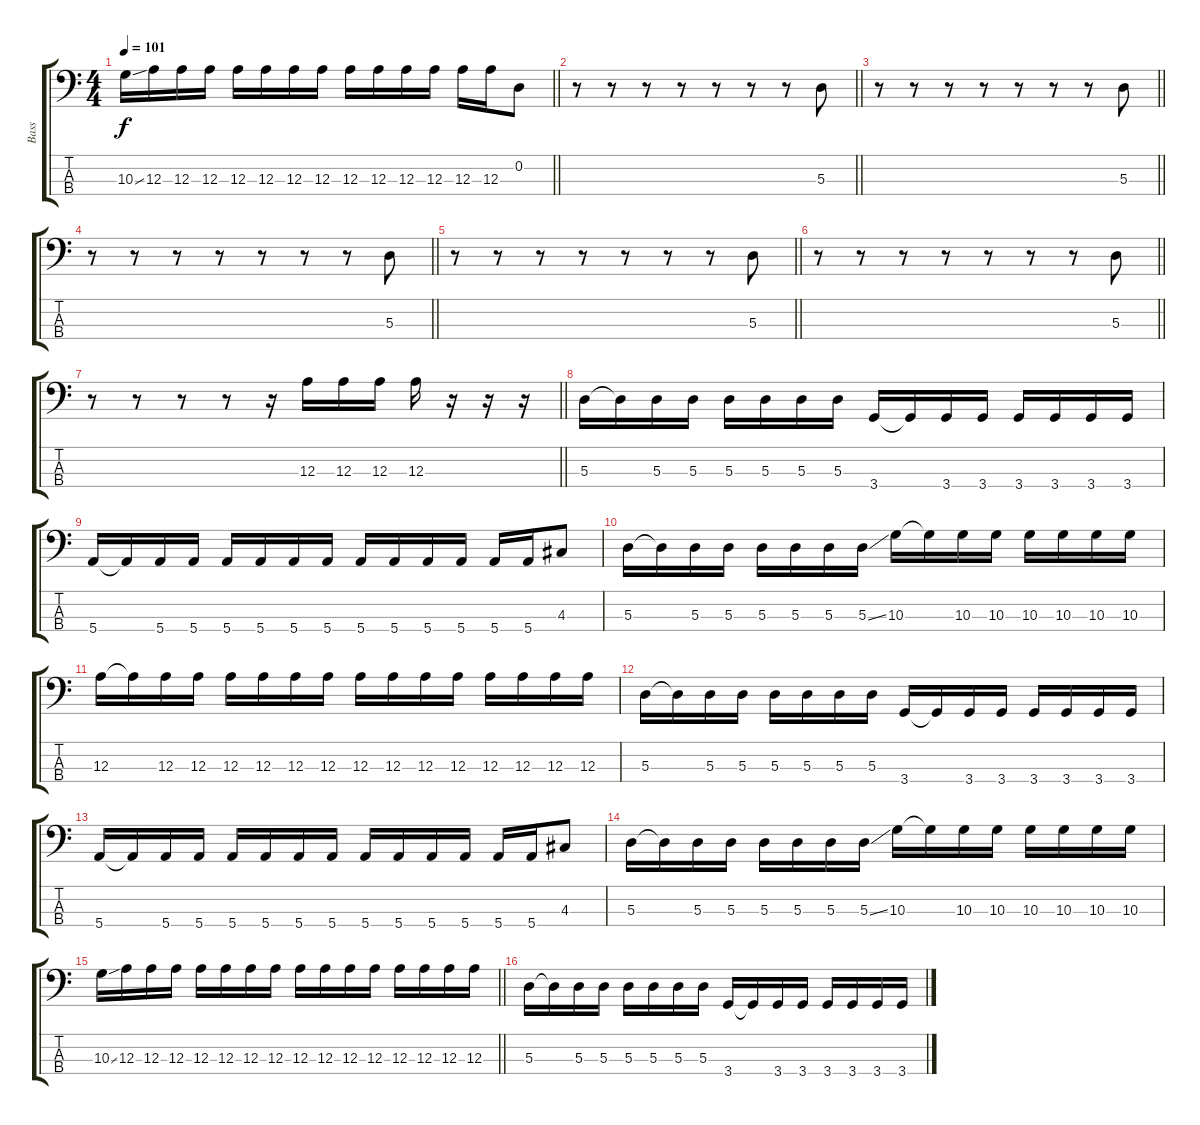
\track ("Bass" "Bass") {instrument electricbasspick}
\staff {score tabs}
\tuning (G2 D2 A1 E1) {hide}
\ts (4 4)
\tempo 101
\clef f4
\barLineRight lightlight
\ks c
10.3{ss}.16{dy f} 12.3.16 12.3.16 12.3.16 12.3.16 12.3.16 12.3.16 12.3.16 12.3.16 12.3.16 12.3.16 12.3.16 12.3.16 12.3.16 0.2.8 |
\barLineRight lightlight
r.8 r.8 r.8 r.8 r.8 r.8 r.8 5.3.8 |
\barLineRight lightlight
r.8 r.8 r.8 r.8 r.8 r.8 r.8 5.3.8 |
\barLineRight lightlight
r.8 r.8 r.8 r.8 r.8 r.8 r.8 5.3.8 |
\barLineRight lightlight
r.8 r.8 r.8 r.8 r.8 r.8 r.8 5.3.8 |
\barLineRight lightlight
r.8 r.8 r.8 r.8 r.8 r.8 r.8 5.3.8 |
\barLineRight lightlight
r.8 r.8 r.8 r.8 r.16 12.3.16 12.3.16 12.3.16 12.3.16 r.16 r.16 r.16 |
5.3.16 5.3{t}.16 5.3.16 5.3.16 5.3.16 5.3.16 5.3.16 5.3.16 3.4.16 3.4{t}.16 3.4.16 3.4.16 3.4.16 3.4.16 3.4.16 3.4.16 |
5.4.16 5.4{t}.16 5.4.16 5.4.16 5.4.16 5.4.16 5.4.16 5.4.16 5.4.16 5.4.16 5.4.16 5.4.16 5.4.16 5.4.16 4.3.8 |
5.3.16 5.3{t}.16 5.3.16 5.3.16 5.3.16 5.3.16 5.3.16 5.3{ss}.16 10.3.16 10.3{t}.16 10.3.16 10.3.16 10.3.16 10.3.16 10.3.16 10.3.16 |
12.3.16 12.3{t}.16 12.3.16 12.3.16 12.3.16 12.3.16 12.3.16 12.3.16 12.3.16 12.3.16 12.3.16 12.3.16 12.3.16 12.3.16 12.3.16 12.3.16 |
5.3.16 5.3{t}.16 5.3.16 5.3.16 5.3.16 5.3.16 5.3.16 5.3.16 3.4.16 3.4{t}.16 3.4.16 3.4.16 3.4.16 3.4.16 3.4.16 3.4.16 |
5.4.16 5.4{t}.16 5.4.16 5.4.16 5.4.16 5.4.16 5.4.16 5.4.16 5.4.16 5.4.16 5.4.16 5.4.16 5.4.16 5.4.16 4.3.8 |
5.3.16 5.3{t}.16 5.3.16 5.3.16 5.3.16 5.3.16 5.3.16 5.3{ss}.16 10.3.16 10.3{t}.16 10.3.16 10.3.16 10.3.16 10.3.16 10.3.16 10.3.16 |
\barLineRight lightlight
10.3{ss}.16 12.3.16 12.3.16 12.3.16 12.3.16 12.3.16 12.3.16 12.3.16 12.3.16 12.3.16 12.3.16 12.3.16 12.3.16 12.3.16 12.3.16 12.3.16 |
5.3.16 5.3{t}.16 5.3.16 5.3.16 5.3.16 5.3.16 5.3.16 5.3.16 3.4.16 3.4{t}.16 3.4.16 3.4.16 3.4.16 3.4.16 3.4.16 3.4.16
